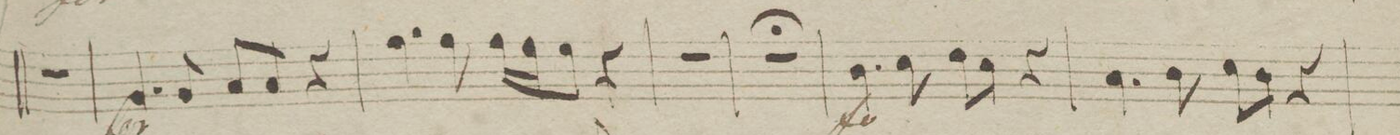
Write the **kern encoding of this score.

**kern	**dynam
*I"Clarinetto 2do. in B.	*
*clefG2	*
*k[b-]	*
*met(c)	*
*M4/4	*
1r	.
=44	=44
4.f/	f
8f/	.
8g/L	.
8g/J	.
4r	.
=45	=45
4.ee\	.
8ee\	.
16ee\LL	.
16dd\J	.
8dd\J	.
4r	.
=46	=46
1r	.
=47	=47
1r;	.
=48	=48
4.a\	f
8b-\	.
8cc\L	.
8b-\J	.
4r	.
=49	=49
4.g\	.
8a\	.
8b-\L	.
8a\J	.
4r	.
=50	=50
*-	*-
